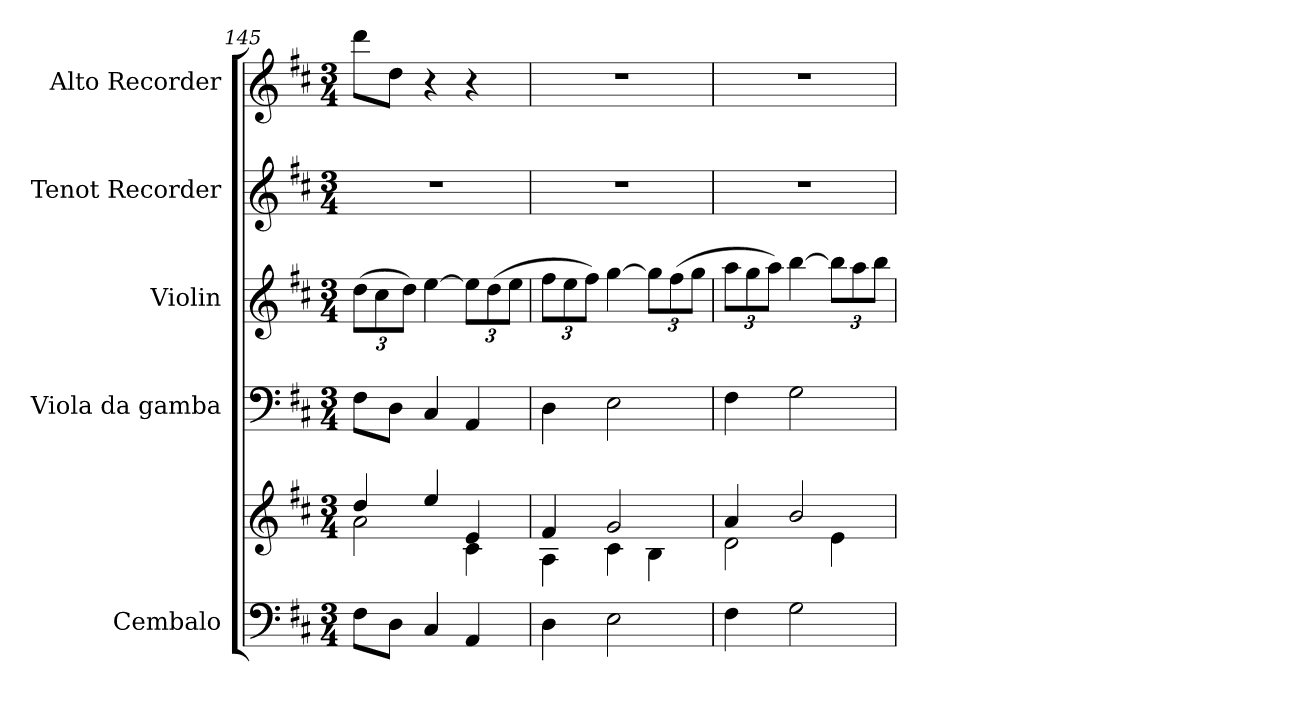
**kern	**kern	**kern	**kern	**kern	**kern
*part5	*part5	*part4	*part3	*part2	*part1
*staff6	*staff5	*staff4	*staff3	*staff2	*staff1
*I"Cembalo	*	*I"Viola da gamba	*I"Violin	*I"Tenot Recorder	*I"Alto Recorder
*	*	*I'Vla. d. g.	*I'Vln.	*I'T. Rec.	*I'A. Rec
!!LO:LB:g=z
*clefF4	*clefG2	*clefF4	*clefG2	*clefG2	*clefG2
*k[f#c#]	*k[f#c#]	*k[f#c#]	*k[f#c#]	*k[f#c#]	*k[f#c#]
*M3/4	*M3/4	*M3/4	*M3/4	*M3/4	*M3/4
=145	=145	=145	=145	=145	=145
*	*^	*	*	*	*
*	*	*	*	*Xbrackettup	*	*
8F#\L	4dd/	2a\	8F#\L	(12dd\L	2.r	8ddd\L
.	.	.	.	12cc#\	.	.
8D\J	.	.	8D\J	.	.	8dd\J
.	.	.	.	12dd\J)	.	.
4C#/	4ee/	.	4C#/	[4ee\	.	4r
4AA/	4e/	4c#\	4AA/	12ee\L]	.	4r
.	.	.	.	(12dd\	.	.
.	.	.	.	12ee\J	.	.
=146	=146	=146	=146	=146	=146	=146
4D\	4f#/	4A\	4D\	12ff#\L	2.r	2.r
.	.	.	.	12ee\	.	.
.	.	.	.	12ff#\J)	.	.
2E\	2g/	4c#\	2E\	[4gg\	.	.
.	.	4B\	.	12gg\L]	.	.
.	.	.	.	(12ff#\	.	.
.	.	.	.	12gg\J	.	.
=147	=147	=147	=147	=147	=147	=147
4F#\	4a/	2d\	4F#\	12aa\L	2.r	2.r
.	.	.	.	12gg\	.	.
.	.	.	.	12aa\J)	.	.
2G\	2b/	.	2G\	[4bb\	.	.
.	.	4e\	.	12bb\L]	.	.
.	.	.	.	12aa\	.	.
.	.	.	.	12bb\J	.	.
*	*v	*v	*	*	*	*
=	=	=	=	=	=
*-	*-	*-	*-	*-	*-
